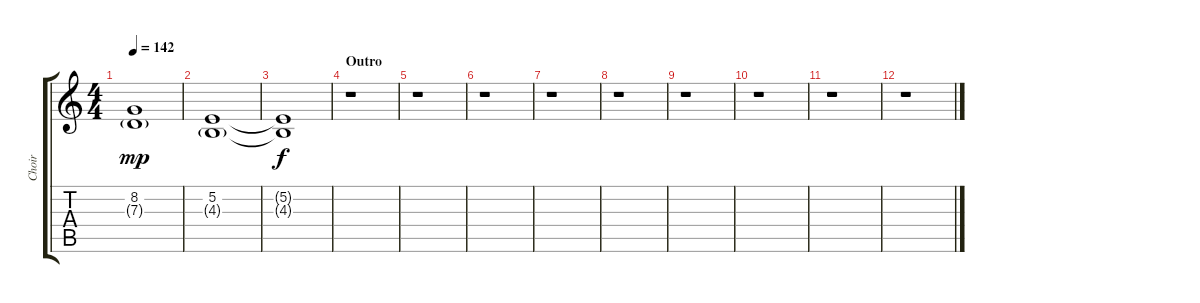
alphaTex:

\track ("Choir" "Choir") {instrument choiraahs}
\staff {score tabs}
\tuning (E4 B3 G3 D3 A2 E2) {hide}
\ts (4 4)
\tempo 142
\clef g2
\ks c
(8.2 7.3{g}).1{dy mp} |
(5.2 4.3{g}).1 |
(5.2{t} 4.3{t}).1{dy f} |
\section ("" "Outro")
r.1 |
r.1 |
r.1 |
r.1 |
r.1 |
r.1 |
r.1 |
r.1 |
r.1
